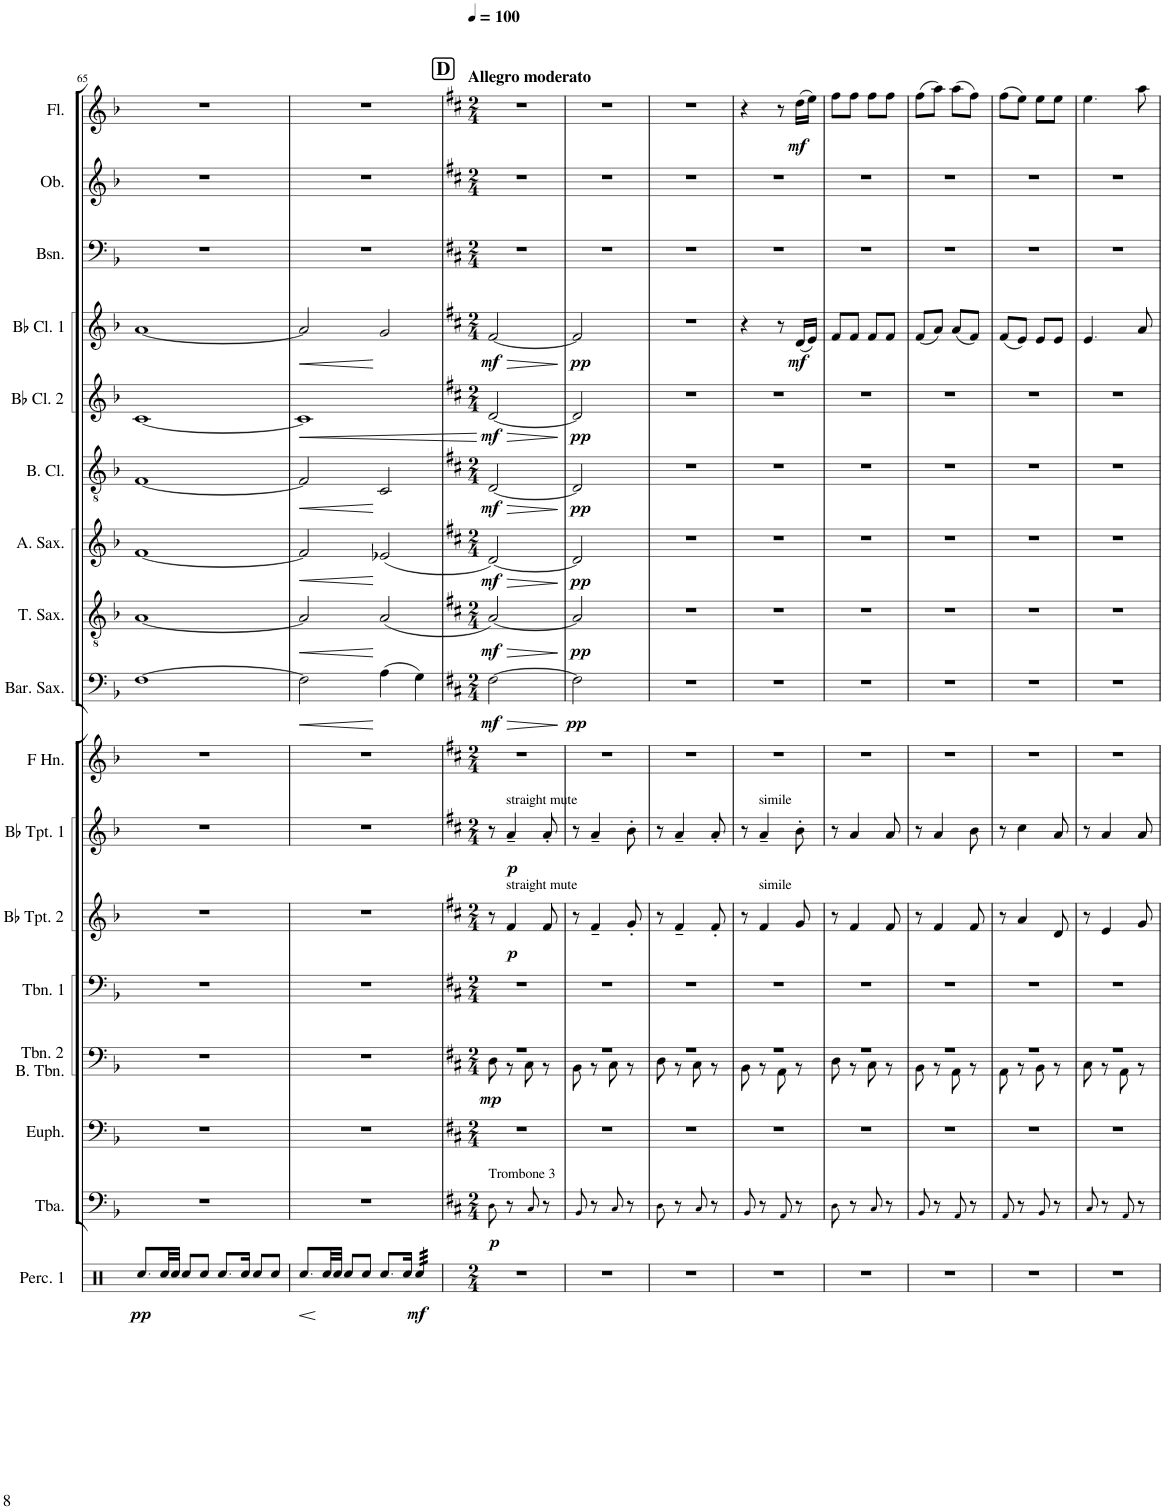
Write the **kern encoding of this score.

**kern	**dynam	**kern	**dynam	**kern	**kern	**dynam	**kern	**kern	**dynam	**kern	**dynam	**kern	**kern	**dynam	**kern	**dynam	**kern	**dynam	**kern	**dynam	**kern	**dynam	**kern	**dynam	**kern	**kern	**kern	**dynam
*part17	*part17	*part16	*part16	*part15	*part14	*part14	*part13	*part12	*part12	*part11	*part11	*part10	*part9	*part9	*part8	*part8	*part7	*part7	*part6	*part6	*part5	*part5	*part4	*part4	*part3	*part2	*part1	*part1
*staff17	*staff17	*staff16	*staff16	*staff15	*staff14	*staff14	*staff13	*staff12	*staff12	*staff11	*staff11	*staff10	*staff9	*staff9	*staff8	*staff8	*staff7	*staff7	*staff6	*staff6	*staff5	*staff5	*staff4	*staff4	*staff3	*staff2	*staff1	*staff1
*I"Percussion 1	*	*I"Tuba	*	*I"Euphonium	*I"Trombone 2 Bass Trombone	*	*I"Trombone 1	*I"Bb Trumpet 2	*	*I"Bb Trumpet 1	*	*I"Horn in F	*I"Baritone Saxophone	*	*I"Tenor Saxophone	*	*I"Alto Saxophone	*	*I"Bass Clarinet	*	*I"Bb Clarinet 2	*	*I"Bb Clarinet 1	*	*I"Bassoon	*I"Oboe	*I"Flute	*
*I'Perc. 1	*	*I'Tba.	*	*I'Euph.	*I'Tbn. 2 B. Tbn.	*	*I'Tbn. 1	*I'Bb Tpt. 2	*	*I'Bb Tpt. 1	*	*	*I'Bar. Sax.	*	*I'T. Sax.	*	*I'A. Sax.	*	*I'B. Cl.	*	*I'Bb Cl. 2	*	*I'Bb Cl. 1	*	*I'Bsn.	*I'Ob.	*I'Fl.	*
!!LO:PB:g=z
*clefX	*	*clefF4	*	*clefF4	*clefF4	*	*clefF4	*clefG2	*	*clefG2	*	*clefG2	*clefF4	*	*clefGv2	*	*clefG2	*	*clefGv2	*	*clefG2	*	*clefG2	*	*clefF4	*clefG2	*clefG2	*
*	*	*	*	*	*	*	*	*ITrd1c2	*	*ITrd1c2	*	*ITrd4c7	*ITrd12c21	*	*ITrd8c14	*	*ITrd5c9	*	*ITrd8c14	*	*ITrd1c2	*	*ITrd1c2	*	*	*	*	*
*k[]	*	*k[b-]	*	*k[b-]	*k[b-]	*	*k[b-]	*k[b-]	*	*k[b-]	*	*k[b-]	*k[b-]	*	*k[b-]	*	*k[b-]	*	*k[b-]	*	*k[b-]	*	*k[b-]	*	*k[b-]	*k[b-]	*k[b-]	*
*M4/4	*	*M4/4	*	*M4/4	*M4/4	*	*M4/4	*M4/4	*	*M4/4	*	*M4/4	*M4/4	*	*M4/4	*	*M4/4	*	*M4/4	*	*M4/4	*	*M4/4	*	*M4/4	*M4/4	*M4/4	*
=65	=65	=65	=65	=65	=65	=65	=65	=65	=65	=65	=65	=65	=65	=65	=65	=65	=65	=65	=65	=65	=65	=65	=65	=65	=65	=65	=65	=65
!	!LO:DY:b	!	!	!	!	!	!	!	!	!	!	!	!	!	!	!	!	!	!	!	!	!	!	!	!	!	!	!
8.Rcc/L	pp	1r	.	1r	1r	.	1r	1r	.	1r	.	1r	[1F	.	[1A	.	[1f	.	[1F	.	[1c	.	[1a	.	1r	1r	1r	.
32Rcc/LL	.	.	.	.	.	.	.	.	.	.	.	.	.	.	.	.	.	.	.	.	.	.	.	.	.	.	.	.
32Rcc/JJJ	.	.	.	.	.	.	.	.	.	.	.	.	.	.	.	.	.	.	.	.	.	.	.	.	.	.	.	.
8Rcc/L	.	.	.	.	.	.	.	.	.	.	.	.	.	.	.	.	.	.	.	.	.	.	.	.	.	.	.	.
8Rcc/J	.	.	.	.	.	.	.	.	.	.	.	.	.	.	.	.	.	.	.	.	.	.	.	.	.	.	.	.
8.Rcc/L	.	.	.	.	.	.	.	.	.	.	.	.	.	.	.	.	.	.	.	.	.	.	.	.	.	.	.	.
16Rcc/Jk	.	.	.	.	.	.	.	.	.	.	.	.	.	.	.	.	.	.	.	.	.	.	.	.	.	.	.	.
8Rcc/L	.	.	.	.	.	.	.	.	.	.	.	.	.	.	.	.	.	.	.	.	.	.	.	.	.	.	.	.
8Rcc/J	.	.	.	.	.	.	.	.	.	.	.	.	.	.	.	.	.	.	.	.	.	.	.	.	.	.	.	.
=66	=66	=66	=66	=66	=66	=66	=66	=66	=66	=66	=66	=66	=66	=66	=66	=66	=66	=66	=66	=66	=66	=66	=66	=66	=66	=66	=66	=66
!	!LO:HP:b	!	!	!	!	!	!	!	!	!	!	!	!	!LO:HP:b	!	!LO:HP:b	!	!LO:HP:b	!	!LO:HP:b	!	!LO:HP:b	!	!LO:HP:b	!	!	!	!
8.Rcc/L	<	1r	.	1r	1r	.	1r	1r	.	1r	.	1r	2F\]	<	2A/]	<	2f/]	<	2F/]	<	1c]	<	2a/]	<	1r	1r	1r	.
32Rcc/LL	[	.	.	.	.	.	.	.	.	.	.	.	.	.	.	.	.	.	.	.	.	.	.	.	.	.	.	.
32Rcc/JJJ	.	.	.	.	.	.	.	.	.	.	.	.	.	.	.	.	.	.	.	.	.	.	.	.	.	.	.	.
8Rcc/L	.	.	.	.	.	.	.	.	.	.	.	.	.	.	.	.	.	.	.	.	.	.	.	.	.	.	.	.
8Rcc/J	.	.	.	.	.	.	.	.	.	.	.	.	.	.	.	.	.	.	.	.	.	.	.	.	.	.	.	.
8.Rcc/L	.	.	.	.	.	.	.	.	.	.	.	.	(4A\	[	(2A/	[	(2e-X/	[	2C/	[	.	.	2g/	[	.	.	.	.
16Rcc/Jk	.	.	.	.	.	.	.	.	.	.	.	.	.	.	.	.	.	.	.	.	.	.	.	.	.	.	.	.
!	!LO:DY:b	!	!	!	!	!	!	!	!	!	!	!	!	!	!	!	!	!	!	!	!	!	!	!	!	!	!	!
*tremolo	*	*	*	*	*	*	*	*	*	*	*	*	*	*	*	*	*	*	*	*	*	*	*	*	*	*	*	*
32Rcc/LLL	mf	.	.	.	.	.	.	.	.	.	.	.	4G\)	.	.	.	.	.	.	.	.	.	.	.	.	.	.	.
32Rcc/	.	.	.	.	.	.	.	.	.	.	.	.	.	.	.	.	.	.	.	.	.	.	.	.	.	.	.	.
32Rcc/	.	.	.	.	.	.	.	.	.	.	.	.	.	.	.	.	.	.	.	.	.	.	.	.	.	.	.	.
32Rcc/	.	.	.	.	.	.	.	.	.	.	.	.	.	.	.	.	.	.	.	.	.	.	.	.	.	.	.	.
32Rcc/	.	.	.	.	.	.	.	.	.	.	.	.	.	.	.	.	.	.	.	.	.	.	.	.	.	.	.	.
32Rcc/	.	.	.	.	.	.	.	.	.	.	.	.	.	.	.	.	.	.	.	.	.	.	.	.	.	.	.	.
32Rcc/	.	.	.	.	.	.	.	.	.	.	.	.	.	.	.	.	.	.	.	.	.	.	.	.	.	.	.	.
32Rcc/JJJ	.	.	.	.	.	.	.	.	.	.	.	.	.	.	.	.	.	.	.	.	.	.	.	.	.	.	.	.
*Xtremolo	*	*	*	*	*	*	*	*	*	*	*	*	*	*	*	*	*	*	*	*	*	*	*	*	*	*	*	*
.	.	.	.	.	.	.	.	.	.	.	.	.	.	.	.	.	.	.	.	.	.	[	.	.	.	.	.	.
=67	=67	=67	=67	=67	=67	=67	=67	=67	=67	=67	=67	=67	=67	=67	=67	=67	=67	=67	=67	=67	=67	=67	=67	=67	=67	=67	=67	=67
!!LO:REH:place=s1:a:B:cj:fs=14:t=D
*	*	*k[f#c#]	*	*k[f#c#]	*k[f#c#]	*	*k[f#c#]	*k[f#c#]	*	*k[f#c#]	*	*k[f#c#]	*k[f#c#]	*	*k[f#c#]	*	*k[f#c#]	*	*k[f#c#]	*	*k[f#c#]	*	*k[f#c#]	*	*k[f#c#]	*k[f#c#]	*k[f#c#]	*
*M2/4	*	*M2/4	*	*M2/4	*M2/4	*	*M2/4	*M2/4	*	*M2/4	*	*M2/4	*M2/4	*	*M2/4	*	*M2/4	*	*M2/4	*	*M2/4	*	*M2/4	*	*M2/4	*M2/4	*M2/4	*
*	*	*	*	*	*	*	*	*	*	*	*	*	*	*	*	*	*	*	*	*	*	*	*	*	*	*	*MM100	*
*	*	*	*	*	*^	*	*	*	*	*	*	*	*	*	*	*	*	*	*	*	*	*	*	*	*	*	*	*
!	!	!	!	!	!	!	!	!	!	!	!	!	!	!	!	!	!	!	!	!	!	!	!	!	!	!	!	!LO:TX:a:B:t=Allegro moderato	!
!	!	!LO:TX:a:t=Trombone 3	!	!	!	!	!	!	!	!	!	!	!	!	!	!	!	!	!	!	!	!	!	!	!	!	!	!	!
!	!	!	!LO:DY:b	!	!	!	!	!	!	!	!	!	!	!	!LO:HP:b	!	!LO:HP:b	!	!LO:HP:b	!	!LO:HP:b	!	!LO:HP:b	!	!LO:HP:b	!	!	!	!
!	!	!	!	!	!	!	!	!	!	!	!	!	!	!	!LO:DY:n=1:b	!	!LO:DY:n=1:b	!	!LO:DY:n=1:b	!	!LO:DY:n=1:b	!	!LO:DY:n=1:b	!	!LO:DY:n=1:b	!	!	!	!
2r	.	8D\	p	2r	2r	8D\	.	2r	8r	.	8r	.	2r	[2F#\	> mf	[2A/)	> mf	[2d/)	> mf	[2D/	> mf	[2d/	> mf	[2f#/	> mf	2r	2r	2r	.
!	!	!	!	!	!	!	!	!	!	!	!LO:TX:a:t=straight mute	!	!	!	!	!	!	!	!	!	!	!	!	!	!	!	!	!	!
!	!	!	!	!	!	!	!	!	!LO:TX:a:t=straight mute	!	!	!	!	!	!	!	!	!	!	!	!	!	!	!	!	!	!	!	!
!	!	!	!	!	!	!	!LO:DY:b	!	!	!LO:DY:b	!	!LO:DY:b	!	!	!	!	!	!	!	!	!	!	!	!	!	!	!	!	!
.	.	8r	.	.	.	8r	mp	.	4f#/	p	4a~/	p	.	.	.	.	.	.	.	.	.	.	.	.	.	.	.	.	.
.	.	8C#/	.	.	.	8C#\	.	.	.	.	.	.	.	.	.	.	.	.	.	.	.	.	.	.	.	.	.	.	.
.	.	8r	.	.	.	8r	.	.	8f#/	.	8a'/	.	.	.	.	.	.	.	.	.	.	.	.	.	.	.	.	.	.
*	*	*	*	*	*v	*v	*	*	*	*	*	*	*	*	*	*	*	*	*	*	*	*	*	*	*	*	*	*	*
.	.	.	.	.	.	.	.	.	.	.	.	.	.	]	.	]	.	]	.	]	.	]	.	]	.	.	.	.
=68	=68	=68	=68	=68	=68	=68	=68	=68	=68	=68	=68	=68	=68	=68	=68	=68	=68	=68	=68	=68	=68	=68	=68	=68	=68	=68	=68	=68
*	*	*	*	*	*^	*	*	*	*	*	*	*	*	*	*	*	*	*	*	*	*	*	*	*	*	*	*	*
!	!	!	!	!	!	!	!	!	!	!	!	!	!	!	!LO:DY:b	!	!LO:DY:b	!	!LO:DY:b	!	!LO:DY:b	!	!LO:DY:b	!	!LO:DY:b	!	!	!	!
2r	.	8BB/	.	2r	2r	8BB\	.	2r	8r	.	8r	.	2r	2F#\]	pp	2A/]	pp	2d/]	pp	2D/]	pp	2d/]	pp	2f#/]	pp	2r	2r	2r	.
.	.	8r	.	.	.	8r	.	.	4f#~/	.	4a~/	.	.	.	.	.	.	.	.	.	.	.	.	.	.	.	.	.	.
.	.	8C#/	.	.	.	8C#\	.	.	.	.	.	.	.	.	.	.	.	.	.	.	.	.	.	.	.	.	.	.	.
.	.	8r	.	.	.	8r	.	.	8g'/	.	8b'\	.	.	.	.	.	.	.	.	.	.	.	.	.	.	.	.	.	.
=69	=69	=69	=69	=69	=69	=69	=69	=69	=69	=69	=69	=69	=69	=69	=69	=69	=69	=69	=69	=69	=69	=69	=69	=69	=69	=69	=69	=69	=69
2r	.	8D\	.	2r	2r	8D\	.	2r	8r	.	8r	.	2r	2r	.	2r	.	2r	.	2r	.	2r	.	2r	.	2r	2r	2r	.
.	.	8r	.	.	.	8r	.	.	4f#~/	.	4a~/	.	.	.	.	.	.	.	.	.	.	.	.	.	.	.	.	.	.
.	.	8C#/	.	.	.	8C#\	.	.	.	.	.	.	.	.	.	.	.	.	.	.	.	.	.	.	.	.	.	.	.
.	.	8r	.	.	.	8r	.	.	8f#'/	.	8a'/	.	.	.	.	.	.	.	.	.	.	.	.	.	.	.	.	.	.
=70	=70	=70	=70	=70	=70	=70	=70	=70	=70	=70	=70	=70	=70	=70	=70	=70	=70	=70	=70	=70	=70	=70	=70	=70	=70	=70	=70	=70	=70
2r	.	8BB/	.	2r	2r	8BB\	.	2r	8r	.	8r	.	2r	2r	.	2r	.	2r	.	2r	.	2r	.	4r	.	2r	2r	4r	.
!	!	!	!	!	!	!	!	!	!	!	!LO:TX:a:t=simile	!	!	!	!	!	!	!	!	!	!	!	!	!	!	!	!	!	!
!	!	!	!	!	!	!	!	!	!LO:TX:a:t=simile	!	!	!	!	!	!	!	!	!	!	!	!	!	!	!	!	!	!	!	!
.	.	8r	.	.	.	8r	.	.	4f#/	.	4a~/	.	.	.	.	.	.	.	.	.	.	.	.	.	.	.	.	.	.
.	.	8AA/	.	.	.	8AA\	.	.	.	.	.	.	.	.	.	.	.	.	.	.	.	.	.	8r	.	.	.	8r	.
!	!	!	!	!	!	!	!	!	!	!	!	!	!	!	!	!	!	!	!	!	!	!	!	!	!LO:DY:b	!	!	!	!LO:DY:b
.	.	8r	.	.	.	8r	.	.	8g/	.	8b'\	.	.	.	.	.	.	.	.	.	.	.	.	(16d/LL	mf	.	.	(16dd\LL	mf
.	.	.	.	.	.	.	.	.	.	.	.	.	.	.	.	.	.	.	.	.	.	.	.	16e/JJ)	.	.	.	16ee\JJ)	.
=71	=71	=71	=71	=71	=71	=71	=71	=71	=71	=71	=71	=71	=71	=71	=71	=71	=71	=71	=71	=71	=71	=71	=71	=71	=71	=71	=71	=71	=71
2r	.	8D\	.	2r	2r	8D\	.	2r	8r	.	8r	.	2r	2r	.	2r	.	2r	.	2r	.	2r	.	8f#/L	.	2r	2r	8ff#\L	.
.	.	8r	.	.	.	8r	.	.	4f#/	.	4a/	.	.	.	.	.	.	.	.	.	.	.	.	8f#/J	.	.	.	8ff#\J	.
.	.	8C#/	.	.	.	8C#\	.	.	.	.	.	.	.	.	.	.	.	.	.	.	.	.	.	8f#/L	.	.	.	8ff#\L	.
.	.	8r	.	.	.	8r	.	.	8f#/	.	8a/	.	.	.	.	.	.	.	.	.	.	.	.	8f#/J	.	.	.	8ff#\J	.
=72	=72	=72	=72	=72	=72	=72	=72	=72	=72	=72	=72	=72	=72	=72	=72	=72	=72	=72	=72	=72	=72	=72	=72	=72	=72	=72	=72	=72	=72
2r	.	8BB/	.	2r	2r	8BB\	.	2r	8r	.	8r	.	2r	2r	.	2r	.	2r	.	2r	.	2r	.	(8f#/L	.	2r	2r	(8ff#\L	.
.	.	8r	.	.	.	8r	.	.	4f#/	.	4a/	.	.	.	.	.	.	.	.	.	.	.	.	8a/J)	.	.	.	8aa\J)	.
.	.	8AA/	.	.	.	8AA\	.	.	.	.	.	.	.	.	.	.	.	.	.	.	.	.	.	(8a/L	.	.	.	(8aa\L	.
.	.	8r	.	.	.	8r	.	.	8f#/	.	8b\	.	.	.	.	.	.	.	.	.	.	.	.	8f#/J)	.	.	.	8ff#\J)	.
=73	=73	=73	=73	=73	=73	=73	=73	=73	=73	=73	=73	=73	=73	=73	=73	=73	=73	=73	=73	=73	=73	=73	=73	=73	=73	=73	=73	=73	=73
2r	.	8AA/	.	2r	2r	8AA\	.	2r	8r	.	8r	.	2r	2r	.	2r	.	2r	.	2r	.	2r	.	(8f#/L	.	2r	2r	(8ff#\L	.
.	.	8r	.	.	.	8r	.	.	4a/	.	4cc#\	.	.	.	.	.	.	.	.	.	.	.	.	8e/J)	.	.	.	8ee\J)	.
.	.	8BB/	.	.	.	8BB\	.	.	.	.	.	.	.	.	.	.	.	.	.	.	.	.	.	8e/L	.	.	.	8ee\L	.
.	.	8r	.	.	.	8r	.	.	8d/	.	8a/	.	.	.	.	.	.	.	.	.	.	.	.	8e/J	.	.	.	8ee\J	.
=74	=74	=74	=74	=74	=74	=74	=74	=74	=74	=74	=74	=74	=74	=74	=74	=74	=74	=74	=74	=74	=74	=74	=74	=74	=74	=74	=74	=74	=74
2r	.	8C#/	.	2r	2r	8C#\	.	2r	8r	.	8r	.	2r	2r	.	2r	.	2r	.	2r	.	2r	.	4.e/	.	2r	2r	4.ee\	.
.	.	8r	.	.	.	8r	.	.	4e/	.	4a/	.	.	.	.	.	.	.	.	.	.	.	.	.	.	.	.	.	.
.	.	8AA/	.	.	.	8AA\	.	.	.	.	.	.	.	.	.	.	.	.	.	.	.	.	.	.	.	.	.	.	.
.	.	8r	.	.	.	8r	.	.	8g/	.	8a/	.	.	.	.	.	.	.	.	.	.	.	.	8a/	.	.	.	8aa\	.
*	*	*	*	*	*v	*v	*	*	*	*	*	*	*	*	*	*	*	*	*	*	*	*	*	*	*	*	*	*	*
=	=	=	=	=	=	=	=	=	=	=	=	=	=	=	=	=	=	=	=	=	=	=	=	=	=	=	=	=
*-	*-	*-	*-	*-	*-	*-	*-	*-	*-	*-	*-	*-	*-	*-	*-	*-	*-	*-	*-	*-	*-	*-	*-	*-	*-	*-	*-	*-
